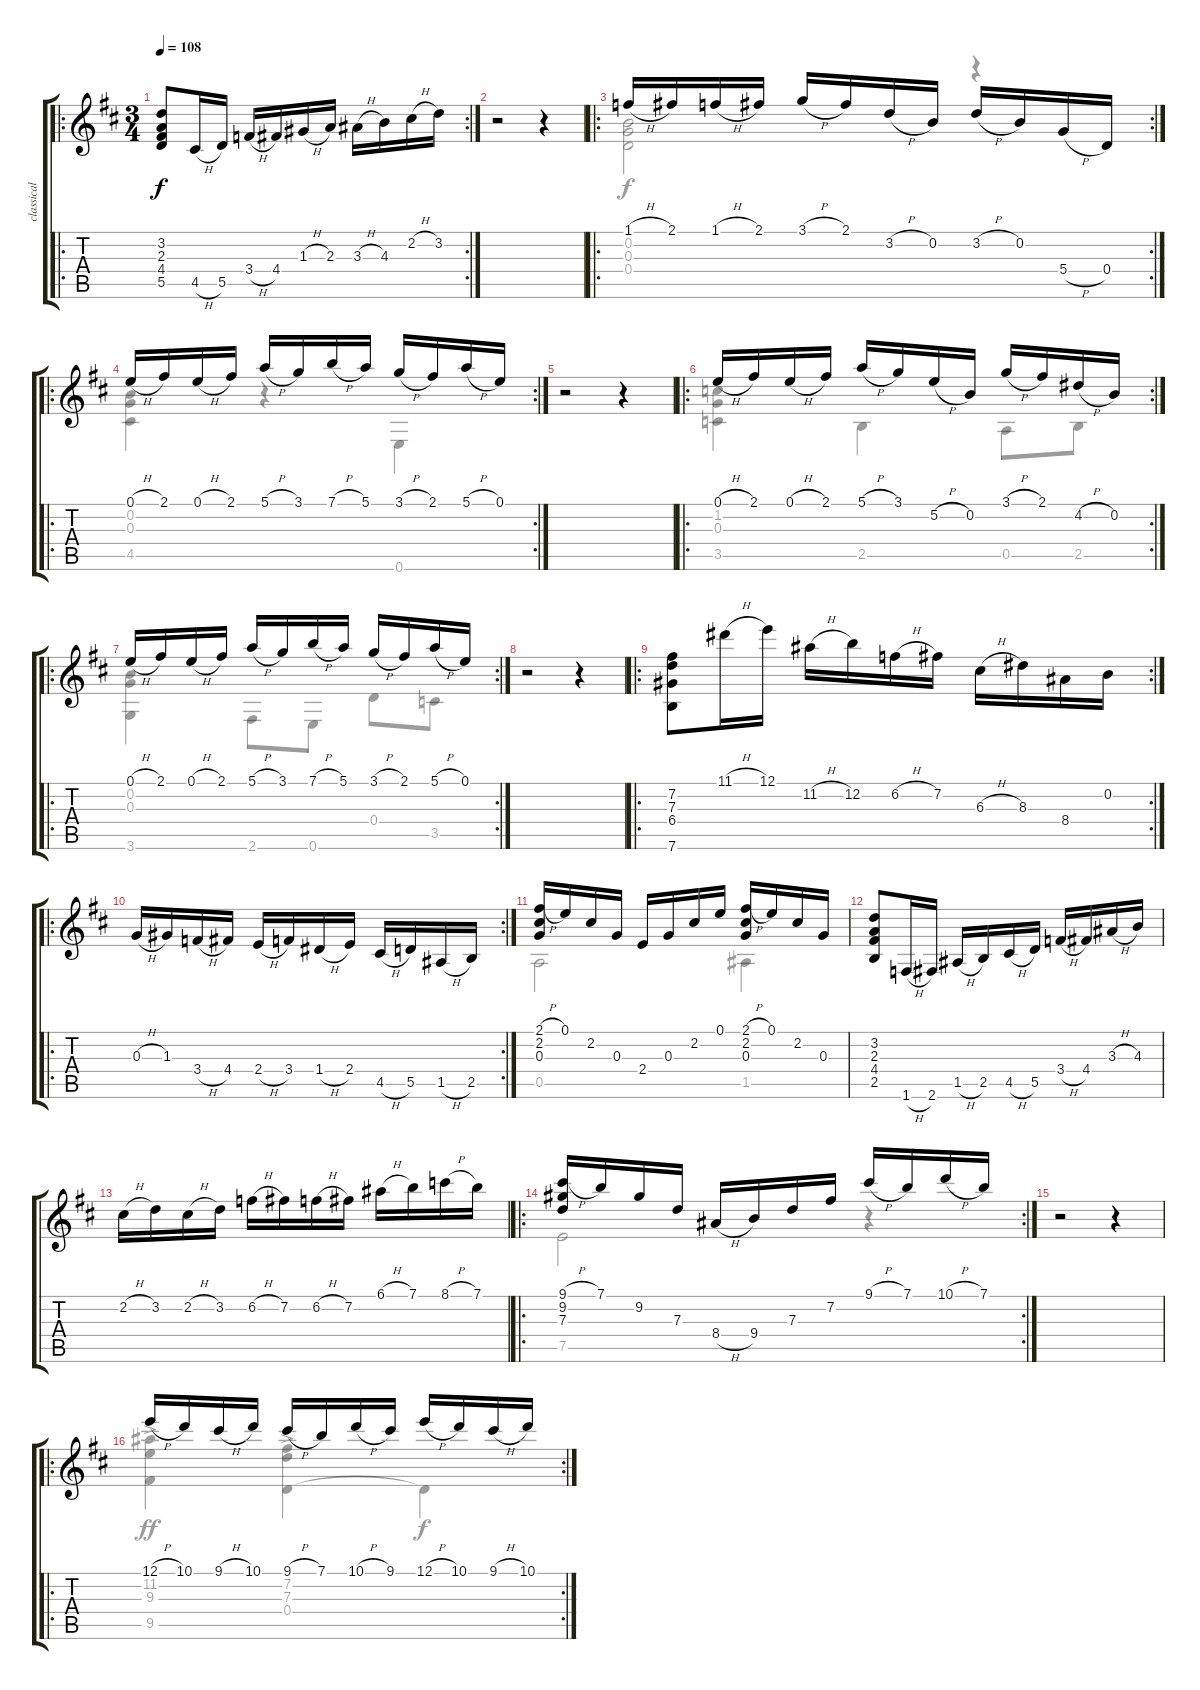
\track ("classical guitar" "classical ") {instrument acousticguitarnylon}
\staff {score tabs}
\tuning (E4 B3 G3 D3 A2 E2) {hide}
\voice
\ro
\rc 2
\ts (3 4)
\tempo 108
\clef g2
\ks d
(3.2 2.3 4.4 5.5).8{dy f instrument acousticguitarnylon} 4.5{h}.16 5.5.16 3.4{h}.16 4.4.16 1.3{h}.16 2.3.16 3.3{h}.16 4.3.16 2.2{h}.16 3.2.16 |
r.2 r.4 |
\ro
\rc 2
1.1{h}.16 2.1.16 1.1{h}.16 2.1.16 3.1{h}.16 2.1.16 3.2{h}.16 0.2.16 3.2{h}.16 0.2.16 5.4{h}.16 0.4.16 |
\ro
\rc 2
0.1{h}.16 2.1.16 0.1{h}.16 2.1.16 5.1{h}.16 3.1.16 7.1{h}.16 5.1.16 3.1{h}.16 2.1.16 5.1{h}.16 0.1.16 |
r.2 r.4 |
\ro
\rc 2
0.1{h}.16 2.1.16 0.1{h}.16 2.1.16 5.1{h}.16 3.1.16 5.2{h}.16 0.2.16 3.1{h}.16 2.1.16 4.2{h}.16 0.2.16 |
\ro
\rc 2
0.1{h}.16 2.1.16 0.1{h}.16 2.1.16 5.1{h}.16 3.1.16 7.1{h}.16 5.1.16 3.1{h}.16 2.1.16 5.1{h}.16 0.1.16 |
r.2 r.4 |
\ro
\rc 2
(7.2 7.3 6.4 7.6).8 11.1{h}.16 12.1.16 11.2{h}.16 12.2.16 6.2{h}.16 7.2.16 6.3{h}.16 8.3.16 8.4.16 0.2.16 |
\ro
\rc 2
0.3{h}.16 1.3.16 3.4{h}.16 4.4.16 2.4{h}.16 3.4.16 1.4{h}.16 2.4.16 4.5{h}.16 5.5.16 1.5{h}.16 2.5.16 |
(2.1{h} 2.2 0.3).16 0.1.16 2.2.16 0.3.16 2.4.16 0.3.16 2.2.16 0.1.16 (2.1{h} 2.2 0.3).16 0.1.16 2.2.16 0.3.16 |
(3.2 2.3 4.4 2.5).8 1.6{h}.16 2.6.16 1.5{h}.16 2.5.16 4.5{h}.16 5.5.16 3.4{h}.16 4.4.16 3.3{h}.16 4.3.16 |
2.2{h}.16 3.2.16 2.2{h}.16 3.2.16 6.2{h}.16 7.2.16 6.2{h}.16 7.2.16 6.1{h}.16 7.1.16 8.1{h}.16 7.1.16 |
\ro
\rc 2
(9.1{h} 9.2 7.3).16 7.1.16 9.2.16 7.3.16 8.4{h}.16 9.4.16 7.3.16 7.2.16 9.1{h}.16 7.1.16 10.1{h}.16 7.1.16 |
r.2 r.4 |
\ro
\rc 2
12.1{h}.16 10.1.16 9.1{h}.16 10.1.16 9.1{h}.16 7.1.16 10.1{h}.16 9.1.16 12.1{h}.16 10.1.16 9.1{h}.16 10.1.16
\voice
\clef g2
\ottava regular
\simile none
\ks d
|
|
(0.2 0.3 0.4).2 r.4 |
(0.2 0.3 4.5).4 r.4 0.6.4 |
|
(1.2 0.3 3.5).4 2.5.4 0.5.8 2.5.8 |
(0.2 0.3 3.6).4 2.6.8 0.6.8 0.4.8 3.5.8 |
|
|
|
0.5.2 1.5.4 |
|
|
7.5.2 r.4 |
|
(11.2{ac} 9.3{ac} 9.5{ac}).4{dy ff} (7.2{ac} 7.3{ac} 0.4{ac}).4 0.4{t}.4{dy f}
